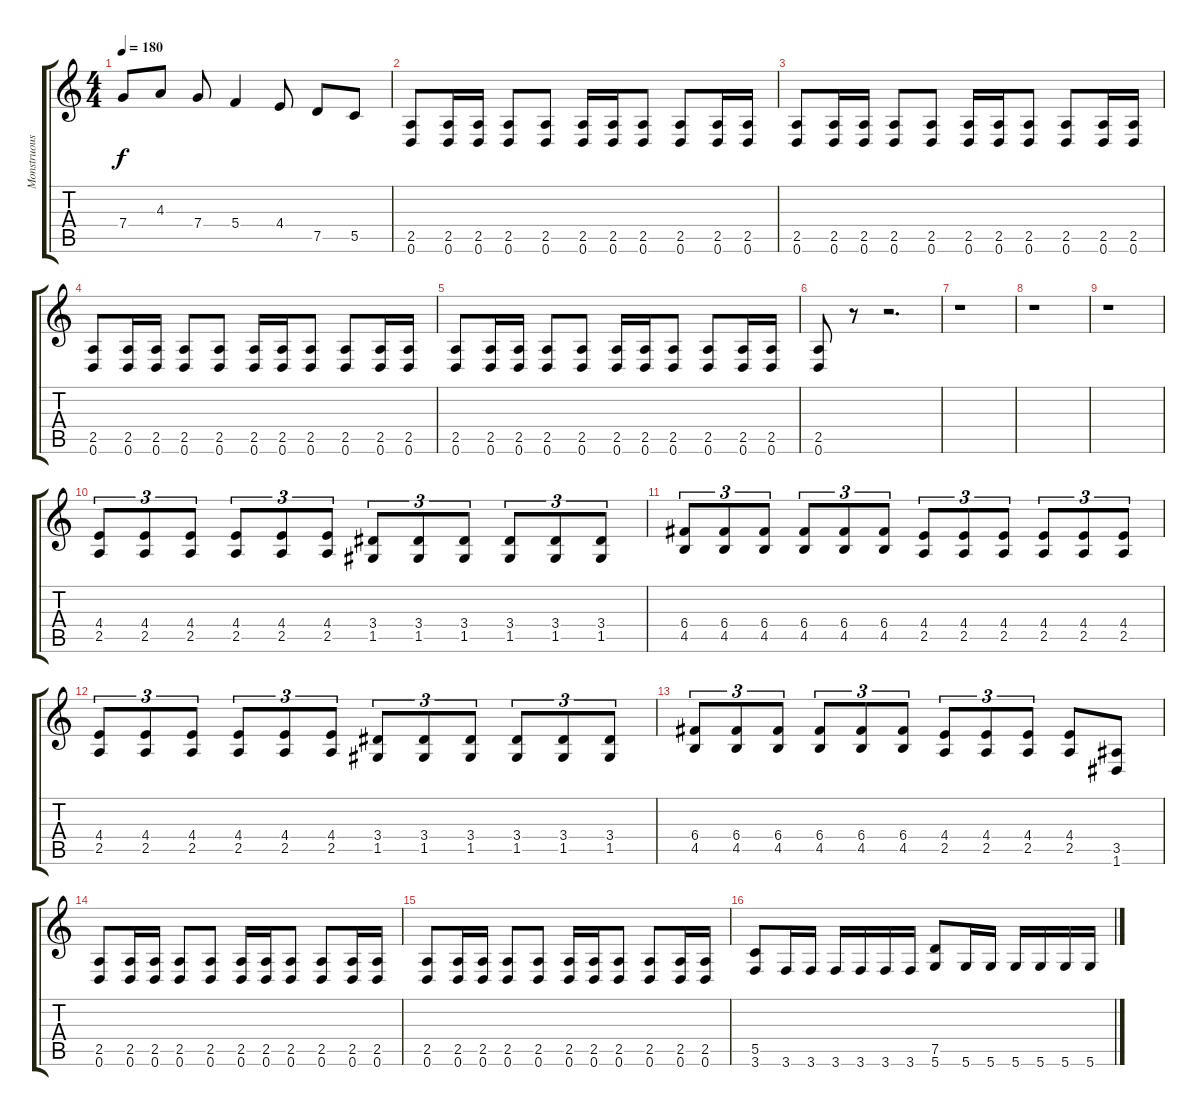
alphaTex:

\track ("Monstruous Chords" "Monstruous") {instrument distortionguitar}
\staff {score tabs}
\tuning (D4 A3 F3 C3 G2 D2) {hide}
\ts (4 4)
\tempo 180
\clef g2
\ks c
7.4.8{dy f} 4.3.8 7.4.8 5.4.4 4.4.8 7.5.8 5.5.8 |
(2.5 0.6).8 (2.5 0.6).16 (2.5 0.6).16 (2.5 0.6).8 (2.5 0.6).8 (2.5 0.6).16 (2.5 0.6).16 (2.5 0.6).8 (2.5 0.6).8 (2.5 0.6).16 (2.5 0.6).16 |
(2.5 0.6).8 (2.5 0.6).16 (2.5 0.6).16 (2.5 0.6).8 (2.5 0.6).8 (2.5 0.6).16 (2.5 0.6).16 (2.5 0.6).8 (2.5 0.6).8 (2.5 0.6).16 (2.5 0.6).16 |
(2.5 0.6).8 (2.5 0.6).16 (2.5 0.6).16 (2.5 0.6).8 (2.5 0.6).8 (2.5 0.6).16 (2.5 0.6).16 (2.5 0.6).8 (2.5 0.6).8 (2.5 0.6).16 (2.5 0.6).16 |
(2.5 0.6).8 (2.5 0.6).16 (2.5 0.6).16 (2.5 0.6).8 (2.5 0.6).8 (2.5 0.6).16 (2.5 0.6).16 (2.5 0.6).8 (2.5 0.6).8 (2.5 0.6).16 (2.5 0.6).16 |
(2.5 0.6).8 r.8 r.2{d} |
r.1 |
r.1 |
r.1 |
(4.4 2.5).8{tu (3 2)} (4.4 2.5).8{tu (3 2)} (4.4 2.5).8{tu (3 2)} (4.4 2.5).8{tu (3 2)} (4.4 2.5).8{tu (3 2)} (4.4 2.5).8{tu (3 2)} (3.4 1.5).8{tu (3 2)} (3.4 1.5).8{tu (3 2)} (3.4 1.5).8{tu (3 2)} (3.4 1.5).8{tu (3 2)} (3.4 1.5).8{tu (3 2)} (3.4 1.5).8{tu (3 2)} |
(6.4 4.5).8{tu (3 2)} (6.4 4.5).8{tu (3 2)} (6.4 4.5).8{tu (3 2)} (6.4 4.5).8{tu (3 2)} (6.4 4.5).8{tu (3 2)} (6.4 4.5).8{tu (3 2)} (4.4 2.5).8{tu (3 2)} (4.4 2.5).8{tu (3 2)} (4.4 2.5).8{tu (3 2)} (4.4 2.5).8{tu (3 2)} (4.4 2.5).8{tu (3 2)} (4.4 2.5).8{tu (3 2)} |
(4.4 2.5).8{tu (3 2)} (4.4 2.5).8{tu (3 2)} (4.4 2.5).8{tu (3 2)} (4.4 2.5).8{tu (3 2)} (4.4 2.5).8{tu (3 2)} (4.4 2.5).8{tu (3 2)} (3.4 1.5).8{tu (3 2)} (3.4 1.5).8{tu (3 2)} (3.4 1.5).8{tu (3 2)} (3.4 1.5).8{tu (3 2)} (3.4 1.5).8{tu (3 2)} (3.4 1.5).8{tu (3 2)} |
(6.4 4.5).8{tu (3 2)} (6.4 4.5).8{tu (3 2)} (6.4 4.5).8{tu (3 2)} (6.4 4.5).8{tu (3 2)} (6.4 4.5).8{tu (3 2)} (6.4 4.5).8{tu (3 2)} (4.4 2.5).8{tu (3 2)} (4.4 2.5).8{tu (3 2)} (4.4 2.5).8{tu (3 2)} (4.4 2.5).8 (3.5 1.6).8 |
(2.5 0.6).8 (2.5 0.6).16 (2.5 0.6).16 (2.5 0.6).8 (2.5 0.6).8 (2.5 0.6).16 (2.5 0.6).16 (2.5 0.6).8 (2.5 0.6).8 (2.5 0.6).16 (2.5 0.6).16 |
(2.5 0.6).8 (2.5 0.6).16 (2.5 0.6).16 (2.5 0.6).8 (2.5 0.6).8 (2.5 0.6).16 (2.5 0.6).16 (2.5 0.6).8 (2.5 0.6).8 (2.5 0.6).16 (2.5 0.6).16 |
(5.5 3.6).8 3.6.16 3.6.16 3.6.16 3.6.16 3.6.16 3.6.16 (7.5 5.6).8 5.6.16 5.6.16 5.6.16 5.6.16 5.6.16 5.6.16
